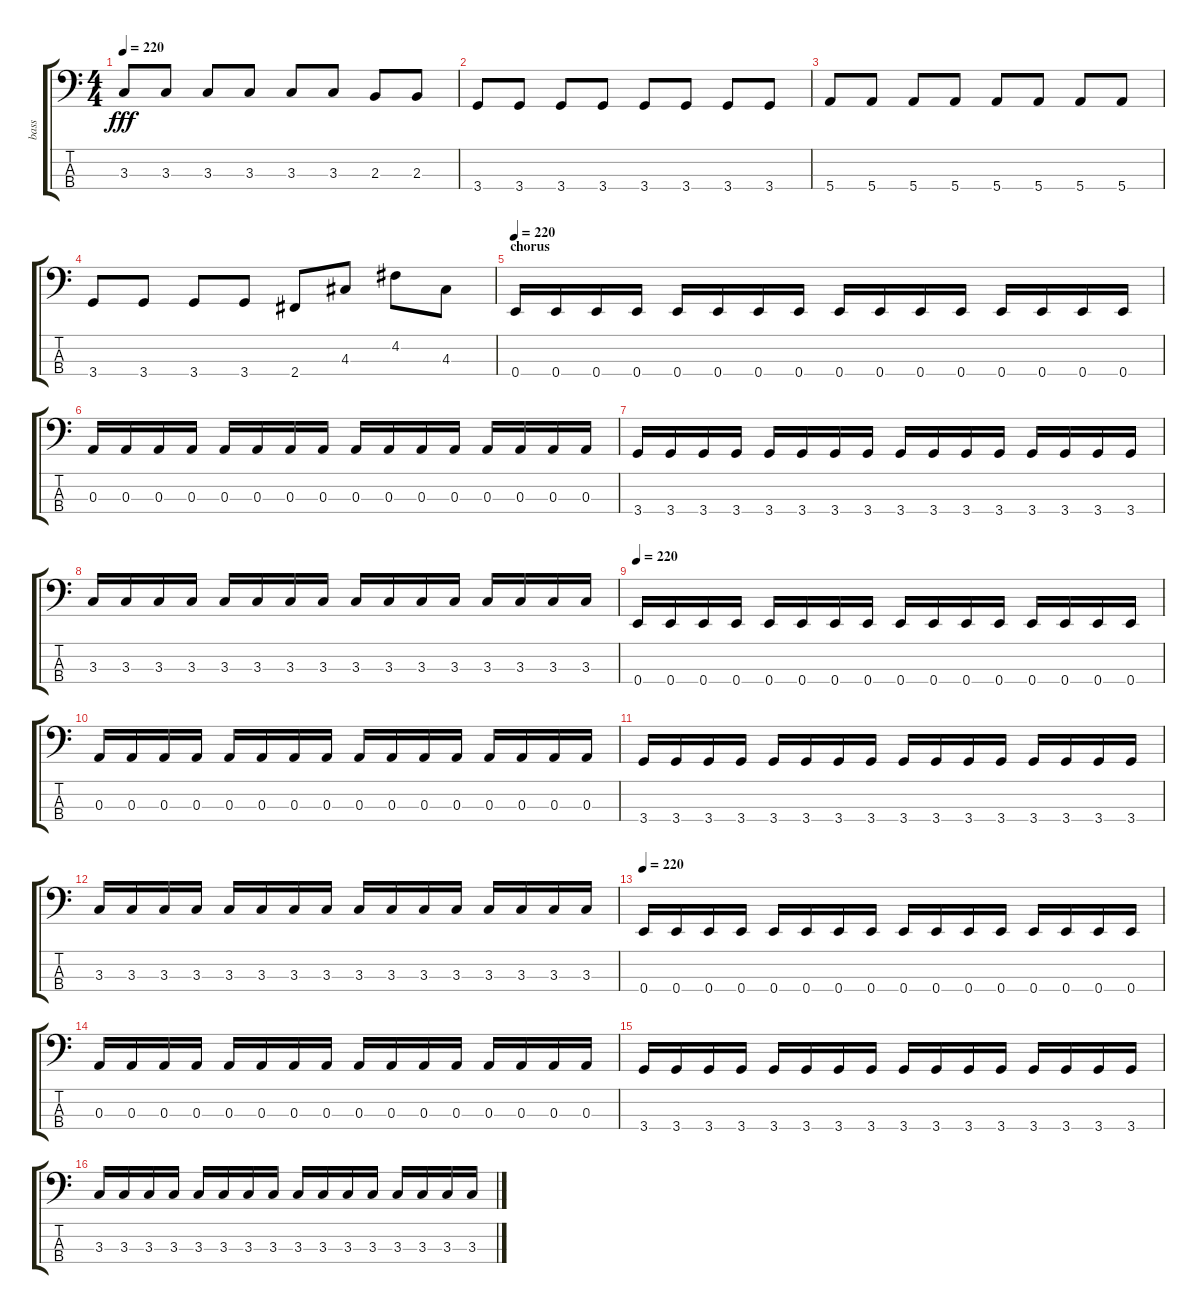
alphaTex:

\track ("bass" "bass") {instrument electricbassfinger}
\staff {score tabs}
\tuning (G2 D2 A1 E1) {hide}
\ts (4 4)
\tempo 220
\clef f4
\ks c
3.3.8{dy fff} 3.3.8 3.3.8 3.3.8 3.3.8 3.3.8 2.3.8 2.3.8 |
3.4.8 3.4.8 3.4.8 3.4.8 3.4.8 3.4.8 3.4.8 3.4.8 |
5.4.8 5.4.8 5.4.8 5.4.8 5.4.8 5.4.8 5.4.8 5.4.8 |
3.4.8 3.4.8 3.4.8 3.4.8 2.4.8 4.3.8 4.2.8 4.3.8 |
\section ("" "chorus")
\tempo 220
0.4.16 0.4.16 0.4.16 0.4.16 0.4.16 0.4.16 0.4.16 0.4.16 0.4.16 0.4.16 0.4.16 0.4.16 0.4.16 0.4.16 0.4.16 0.4.16 |
0.3.16 0.3.16 0.3.16 0.3.16 0.3.16 0.3.16 0.3.16 0.3.16 0.3.16 0.3.16 0.3.16 0.3.16 0.3.16 0.3.16 0.3.16 0.3.16 |
3.4.16 3.4.16 3.4.16 3.4.16 3.4.16 3.4.16 3.4.16 3.4.16 3.4.16 3.4.16 3.4.16 3.4.16 3.4.16 3.4.16 3.4.16 3.4.16 |
3.3.16 3.3.16 3.3.16 3.3.16 3.3.16 3.3.16 3.3.16 3.3.16 3.3.16 3.3.16 3.3.16 3.3.16 3.3.16 3.3.16 3.3.16 3.3.16 |
\tempo 220
0.4.16 0.4.16 0.4.16 0.4.16 0.4.16 0.4.16 0.4.16 0.4.16 0.4.16 0.4.16 0.4.16 0.4.16 0.4.16 0.4.16 0.4.16 0.4.16 |
0.3.16 0.3.16 0.3.16 0.3.16 0.3.16 0.3.16 0.3.16 0.3.16 0.3.16 0.3.16 0.3.16 0.3.16 0.3.16 0.3.16 0.3.16 0.3.16 |
3.4.16 3.4.16 3.4.16 3.4.16 3.4.16 3.4.16 3.4.16 3.4.16 3.4.16 3.4.16 3.4.16 3.4.16 3.4.16 3.4.16 3.4.16 3.4.16 |
3.3.16 3.3.16 3.3.16 3.3.16 3.3.16 3.3.16 3.3.16 3.3.16 3.3.16 3.3.16 3.3.16 3.3.16 3.3.16 3.3.16 3.3.16 3.3.16 |
\tempo 220
0.4.16 0.4.16 0.4.16 0.4.16 0.4.16 0.4.16 0.4.16 0.4.16 0.4.16 0.4.16 0.4.16 0.4.16 0.4.16 0.4.16 0.4.16 0.4.16 |
0.3.16 0.3.16 0.3.16 0.3.16 0.3.16 0.3.16 0.3.16 0.3.16 0.3.16 0.3.16 0.3.16 0.3.16 0.3.16 0.3.16 0.3.16 0.3.16 |
3.4.16 3.4.16 3.4.16 3.4.16 3.4.16 3.4.16 3.4.16 3.4.16 3.4.16 3.4.16 3.4.16 3.4.16 3.4.16 3.4.16 3.4.16 3.4.16 |
3.3.16 3.3.16 3.3.16 3.3.16 3.3.16 3.3.16 3.3.16 3.3.16 3.3.16 3.3.16 3.3.16 3.3.16 3.3.16 3.3.16 3.3.16 3.3.16
